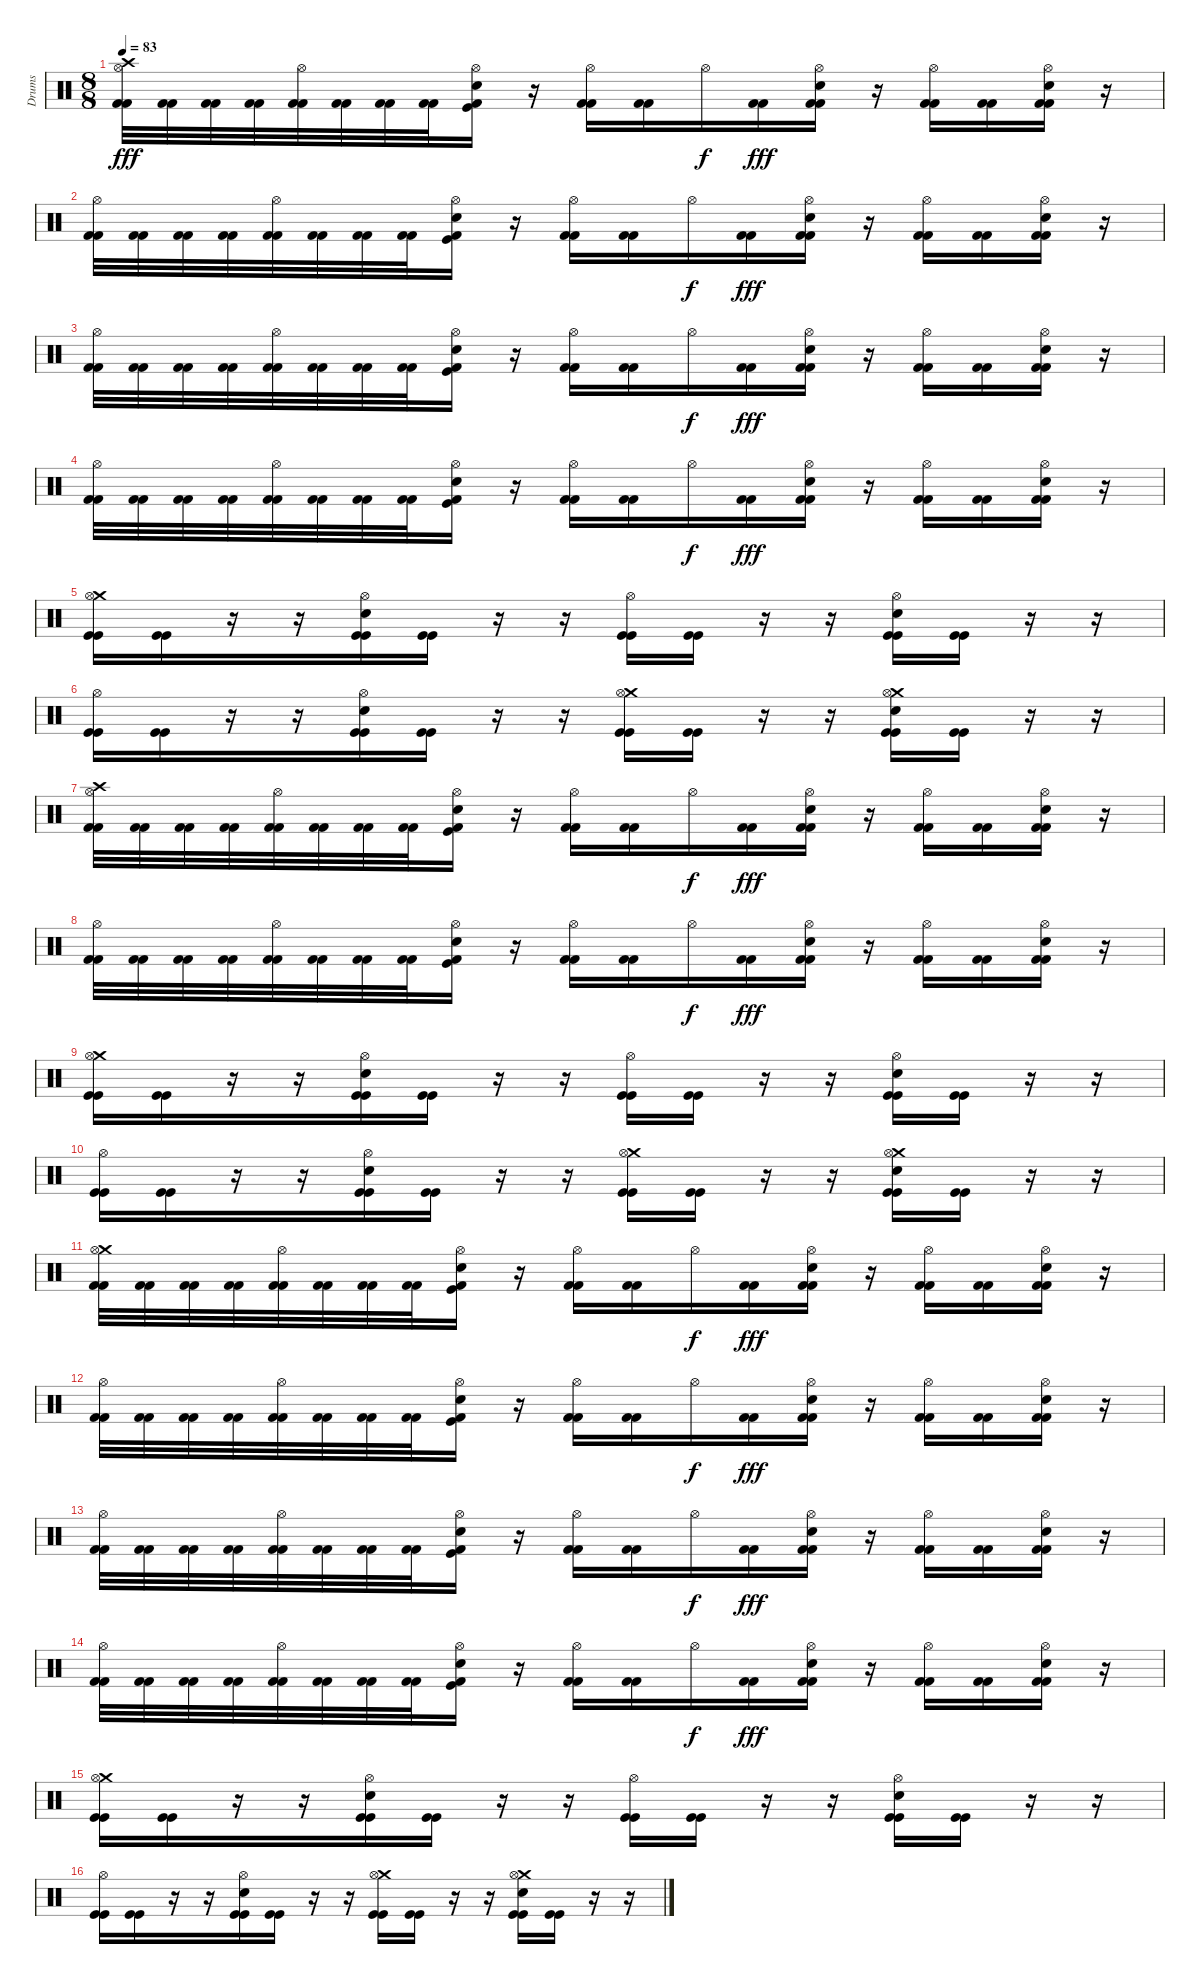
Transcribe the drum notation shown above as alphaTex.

\track ("Drums" "Drums") {instrument percussion}
\staff {score}
\articulation defaults
\ts (8 8)
\tempo 83
\clef neutral
\ks c
("Kick (hit) 2" "Crash high (hit)" "Hi-Hat (open)" "Kick (hit) 2").32{dy fff} ("Kick (hit) 2" "Kick (hit) 2").32 ("Kick (hit) 2" "Kick (hit) 2").32 ("Kick (hit) 2" "Kick (hit) 2").32 ("Kick (hit) 2" "Hi-Hat (open)" "Kick (hit) 2").32 ("Kick (hit) 2" "Kick (hit) 2").32 ("Kick (hit) 2" "Kick (hit) 2").32 ("Kick (hit) 2" "Kick (hit) 2").32 ("Kick (hit) 2" "Hi-Hat (open)" "Snare (hit) 2" "Kick (hit)").16 r.16 ("Kick (hit) 2" "Hi-Hat (open)" "Kick (hit) 2").16 ("Kick (hit) 2" "Kick (hit) 2").16 "Hi-Hat (open)".16{dy f} ("Kick (hit) 2" "Kick (hit) 2").16{dy fff} ("Kick (hit) 2" "Snare (hit) 2" "Hi-Hat (open)" "Kick (hit) 2").16 r.16 ("Kick (hit) 2" "Hi-Hat (open)" "Kick (hit) 2").16 ("Kick (hit) 2" "Kick (hit) 2").16 ("Kick (hit) 2" "Snare (hit) 2" "Hi-Hat (open)" "Kick (hit) 2").16 r.16 |
("Kick (hit) 2" "Hi-Hat (open)" "Kick (hit) 2").32 ("Kick (hit) 2" "Kick (hit) 2").32 ("Kick (hit) 2" "Kick (hit) 2").32 ("Kick (hit) 2" "Kick (hit) 2").32 ("Kick (hit) 2" "Hi-Hat (open)" "Kick (hit) 2").32 ("Kick (hit) 2" "Kick (hit) 2").32 ("Kick (hit) 2" "Kick (hit) 2").32 ("Kick (hit) 2" "Kick (hit) 2").32 ("Kick (hit) 2" "Hi-Hat (open)" "Snare (hit) 2" "Kick (hit)").16 r.16 ("Kick (hit) 2" "Hi-Hat (open)" "Kick (hit) 2").16 ("Kick (hit) 2" "Kick (hit) 2").16 "Hi-Hat (open)".16{dy f} ("Kick (hit) 2" "Kick (hit) 2").16{dy fff} ("Kick (hit) 2" "Snare (hit) 2" "Hi-Hat (open)" "Kick (hit) 2").16 r.16 ("Kick (hit) 2" "Hi-Hat (open)" "Kick (hit) 2").16 ("Kick (hit) 2" "Kick (hit) 2").16 ("Kick (hit) 2" "Snare (hit) 2" "Hi-Hat (open)" "Kick (hit) 2").16 r.16 |
("Kick (hit) 2" "Hi-Hat (open)" "Kick (hit) 2").32 ("Kick (hit) 2" "Kick (hit) 2").32 ("Kick (hit) 2" "Kick (hit) 2").32 ("Kick (hit) 2" "Kick (hit) 2").32 ("Kick (hit) 2" "Hi-Hat (open)" "Kick (hit) 2").32 ("Kick (hit) 2" "Kick (hit) 2").32 ("Kick (hit) 2" "Kick (hit) 2").32 ("Kick (hit) 2" "Kick (hit) 2").32 ("Kick (hit) 2" "Hi-Hat (open)" "Snare (hit) 2" "Kick (hit)").16 r.16 ("Kick (hit) 2" "Hi-Hat (open)" "Kick (hit) 2").16 ("Kick (hit) 2" "Kick (hit) 2").16 "Hi-Hat (open)".16{dy f} ("Kick (hit) 2" "Kick (hit) 2").16{dy fff} ("Kick (hit) 2" "Snare (hit) 2" "Hi-Hat (open)" "Kick (hit) 2").16 r.16 ("Kick (hit) 2" "Hi-Hat (open)" "Kick (hit) 2").16 ("Kick (hit) 2" "Kick (hit) 2").16 ("Kick (hit) 2" "Snare (hit) 2" "Hi-Hat (open)" "Kick (hit) 2").16 r.16 |
("Kick (hit) 2" "Hi-Hat (open)" "Kick (hit) 2").32 ("Kick (hit) 2" "Kick (hit) 2").32 ("Kick (hit) 2" "Kick (hit) 2").32 ("Kick (hit) 2" "Kick (hit) 2").32 ("Kick (hit) 2" "Hi-Hat (open)" "Kick (hit) 2").32 ("Kick (hit) 2" "Kick (hit) 2").32 ("Kick (hit) 2" "Kick (hit) 2").32 ("Kick (hit) 2" "Kick (hit) 2").32 ("Kick (hit) 2" "Hi-Hat (open)" "Snare (hit) 2" "Kick (hit)").16 r.16 ("Kick (hit) 2" "Hi-Hat (open)" "Kick (hit) 2").16 ("Kick (hit) 2" "Kick (hit) 2").16 "Hi-Hat (open)".16{dy f} ("Kick (hit) 2" "Kick (hit) 2").16{dy fff} ("Kick (hit) 2" "Snare (hit) 2" "Hi-Hat (open)" "Kick (hit) 2").16 r.16 ("Kick (hit) 2" "Hi-Hat (open)" "Kick (hit) 2").16 ("Kick (hit) 2" "Kick (hit) 2").16 ("Kick (hit) 2" "Snare (hit) 2" "Hi-Hat (open)" "Kick (hit) 2").16 r.16 |
("Kick (hit)" "Crash medium (hit)" "Hi-Hat (open)" "Kick (hit)").16 ("Kick (hit)" "Kick (hit)").16 r.16 r.16 ("Kick (hit)" "Snare (hit) 2" "Hi-Hat (open)" "Kick (hit)").16 ("Kick (hit)" "Kick (hit)").16 r.16 r.16 ("Kick (hit)" "Hi-Hat (open)" "Kick (hit)").16 ("Kick (hit)" "Kick (hit)").16 r.16 r.16 ("Kick (hit)" "Snare (hit) 2" "Hi-Hat (open)" "Kick (hit)").16 ("Kick (hit)" "Kick (hit)").16 r.16 r.16 |
("Kick (hit)" "Hi-Hat (open)" "Kick (hit)").16 ("Kick (hit)" "Kick (hit)").16 r.16 r.16 ("Kick (hit)" "Snare (hit) 2" "Hi-Hat (open)" "Kick (hit)").16 ("Kick (hit)" "Kick (hit)").16 r.16 r.16 ("Kick (hit)" "Crash medium (hit)" "Hi-Hat (open)" "Kick (hit)").16 ("Kick (hit)" "Kick (hit)").16 r.16 r.16 ("Kick (hit)" "Crash medium (hit)" "Snare (hit) 2" "Hi-Hat (open)" "Kick (hit)").16 ("Kick (hit)" "Kick (hit)").16 r.16 r.16 |
("Kick (hit) 2" "Crash high (hit)" "Hi-Hat (open)" "Kick (hit) 2").32 ("Kick (hit) 2" "Kick (hit) 2").32 ("Kick (hit) 2" "Kick (hit) 2").32 ("Kick (hit) 2" "Kick (hit) 2").32 ("Kick (hit) 2" "Hi-Hat (open)" "Kick (hit) 2").32 ("Kick (hit) 2" "Kick (hit) 2").32 ("Kick (hit) 2" "Kick (hit) 2").32 ("Kick (hit) 2" "Kick (hit) 2").32 ("Kick (hit) 2" "Hi-Hat (open)" "Snare (hit) 2" "Kick (hit)").16 r.16 ("Kick (hit) 2" "Hi-Hat (open)" "Kick (hit) 2").16 ("Kick (hit) 2" "Kick (hit) 2").16 "Hi-Hat (open)".16{dy f} ("Kick (hit) 2" "Kick (hit) 2").16{dy fff} ("Kick (hit) 2" "Snare (hit) 2" "Hi-Hat (open)" "Kick (hit) 2").16 r.16 ("Kick (hit) 2" "Hi-Hat (open)" "Kick (hit) 2").16 ("Kick (hit) 2" "Kick (hit) 2").16 ("Kick (hit) 2" "Snare (hit) 2" "Hi-Hat (open)" "Kick (hit) 2").16 r.16 |
("Kick (hit) 2" "Hi-Hat (open)" "Kick (hit) 2").32 ("Kick (hit) 2" "Kick (hit) 2").32 ("Kick (hit) 2" "Kick (hit) 2").32 ("Kick (hit) 2" "Kick (hit) 2").32 ("Kick (hit) 2" "Hi-Hat (open)" "Kick (hit) 2").32 ("Kick (hit) 2" "Kick (hit) 2").32 ("Kick (hit) 2" "Kick (hit) 2").32 ("Kick (hit) 2" "Kick (hit) 2").32 ("Kick (hit) 2" "Hi-Hat (open)" "Snare (hit) 2" "Kick (hit)").16 r.16 ("Kick (hit) 2" "Hi-Hat (open)" "Kick (hit) 2").16 ("Kick (hit) 2" "Kick (hit) 2").16 "Hi-Hat (open)".16{dy f} ("Kick (hit) 2" "Kick (hit) 2").16{dy fff} ("Kick (hit) 2" "Snare (hit) 2" "Hi-Hat (open)" "Kick (hit) 2").16 r.16 ("Kick (hit) 2" "Hi-Hat (open)" "Kick (hit) 2").16 ("Kick (hit) 2" "Kick (hit) 2").16 ("Kick (hit) 2" "Snare (hit) 2" "Hi-Hat (open)" "Kick (hit) 2").16 r.16 |
("Kick (hit)" "Crash medium (hit)" "Hi-Hat (open)" "Kick (hit)").16 ("Kick (hit)" "Kick (hit)").16 r.16 r.16 ("Kick (hit)" "Snare (hit) 2" "Hi-Hat (open)" "Kick (hit)").16 ("Kick (hit)" "Kick (hit)").16 r.16 r.16 ("Kick (hit)" "Hi-Hat (open)" "Kick (hit)").16 ("Kick (hit)" "Kick (hit)").16 r.16 r.16 ("Kick (hit)" "Snare (hit) 2" "Hi-Hat (open)" "Kick (hit)").16 ("Kick (hit)" "Kick (hit)").16 r.16 r.16 |
("Kick (hit)" "Hi-Hat (open)" "Kick (hit)").16 ("Kick (hit)" "Kick (hit)").16 r.16 r.16 ("Kick (hit)" "Snare (hit) 2" "Hi-Hat (open)" "Kick (hit)").16 ("Kick (hit)" "Kick (hit)").16 r.16 r.16 ("Kick (hit)" "Crash medium (hit)" "Hi-Hat (open)" "Kick (hit)").16 ("Kick (hit)" "Kick (hit)").16 r.16 r.16 ("Kick (hit)" "Crash medium (hit)" "Snare (hit) 2" "Hi-Hat (open)" "Kick (hit)").16 ("Kick (hit)" "Kick (hit)").16 r.16 r.16 |
("Kick (hit) 2" "Crash medium (hit)" "Hi-Hat (open)" "Kick (hit) 2").32 ("Kick (hit) 2" "Kick (hit) 2").32 ("Kick (hit) 2" "Kick (hit) 2").32 ("Kick (hit) 2" "Kick (hit) 2").32 ("Kick (hit) 2" "Hi-Hat (open)" "Kick (hit) 2").32 ("Kick (hit) 2" "Kick (hit) 2").32 ("Kick (hit) 2" "Kick (hit) 2").32 ("Kick (hit) 2" "Kick (hit) 2").32 ("Kick (hit) 2" "Hi-Hat (open)" "Snare (hit) 2" "Kick (hit)").16 r.16 ("Kick (hit) 2" "Hi-Hat (open)" "Kick (hit) 2").16 ("Kick (hit) 2" "Kick (hit) 2").16 "Hi-Hat (open)".16{dy f} ("Kick (hit) 2" "Kick (hit) 2").16{dy fff} ("Kick (hit) 2" "Snare (hit) 2" "Hi-Hat (open)" "Kick (hit) 2").16 r.16 ("Kick (hit) 2" "Hi-Hat (open)" "Kick (hit) 2").16 ("Kick (hit) 2" "Kick (hit) 2").16 ("Kick (hit) 2" "Snare (hit) 2" "Hi-Hat (open)" "Kick (hit) 2").16 r.16 |
("Kick (hit) 2" "Hi-Hat (open)" "Kick (hit) 2").32 ("Kick (hit) 2" "Kick (hit) 2").32 ("Kick (hit) 2" "Kick (hit) 2").32 ("Kick (hit) 2" "Kick (hit) 2").32 ("Kick (hit) 2" "Hi-Hat (open)" "Kick (hit) 2").32 ("Kick (hit) 2" "Kick (hit) 2").32 ("Kick (hit) 2" "Kick (hit) 2").32 ("Kick (hit) 2" "Kick (hit) 2").32 ("Kick (hit) 2" "Hi-Hat (open)" "Snare (hit) 2" "Kick (hit)").16 r.16 ("Kick (hit) 2" "Hi-Hat (open)" "Kick (hit) 2").16 ("Kick (hit) 2" "Kick (hit) 2").16 "Hi-Hat (open)".16{dy f} ("Kick (hit) 2" "Kick (hit) 2").16{dy fff} ("Kick (hit) 2" "Snare (hit) 2" "Hi-Hat (open)" "Kick (hit) 2").16 r.16 ("Kick (hit) 2" "Hi-Hat (open)" "Kick (hit) 2").16 ("Kick (hit) 2" "Kick (hit) 2").16 ("Kick (hit) 2" "Snare (hit) 2" "Hi-Hat (open)" "Kick (hit) 2").16 r.16 |
("Kick (hit) 2" "Hi-Hat (open)" "Kick (hit) 2").32 ("Kick (hit) 2" "Kick (hit) 2").32 ("Kick (hit) 2" "Kick (hit) 2").32 ("Kick (hit) 2" "Kick (hit) 2").32 ("Kick (hit) 2" "Hi-Hat (open)" "Kick (hit) 2").32 ("Kick (hit) 2" "Kick (hit) 2").32 ("Kick (hit) 2" "Kick (hit) 2").32 ("Kick (hit) 2" "Kick (hit) 2").32 ("Kick (hit) 2" "Hi-Hat (open)" "Snare (hit) 2" "Kick (hit)").16 r.16 ("Kick (hit) 2" "Hi-Hat (open)" "Kick (hit) 2").16 ("Kick (hit) 2" "Kick (hit) 2").16 "Hi-Hat (open)".16{dy f} ("Kick (hit) 2" "Kick (hit) 2").16{dy fff} ("Kick (hit) 2" "Snare (hit) 2" "Hi-Hat (open)" "Kick (hit) 2").16 r.16 ("Kick (hit) 2" "Hi-Hat (open)" "Kick (hit) 2").16 ("Kick (hit) 2" "Kick (hit) 2").16 ("Kick (hit) 2" "Snare (hit) 2" "Hi-Hat (open)" "Kick (hit) 2").16 r.16 |
("Kick (hit) 2" "Hi-Hat (open)" "Kick (hit) 2").32 ("Kick (hit) 2" "Kick (hit) 2").32 ("Kick (hit) 2" "Kick (hit) 2").32 ("Kick (hit) 2" "Kick (hit) 2").32 ("Kick (hit) 2" "Hi-Hat (open)" "Kick (hit) 2").32 ("Kick (hit) 2" "Kick (hit) 2").32 ("Kick (hit) 2" "Kick (hit) 2").32 ("Kick (hit) 2" "Kick (hit) 2").32 ("Kick (hit) 2" "Hi-Hat (open)" "Snare (hit) 2" "Kick (hit)").16 r.16 ("Kick (hit) 2" "Hi-Hat (open)" "Kick (hit) 2").16 ("Kick (hit) 2" "Kick (hit) 2").16 "Hi-Hat (open)".16{dy f} ("Kick (hit) 2" "Kick (hit) 2").16{dy fff} ("Kick (hit) 2" "Snare (hit) 2" "Hi-Hat (open)" "Kick (hit) 2").16 r.16 ("Kick (hit) 2" "Hi-Hat (open)" "Kick (hit) 2").16 ("Kick (hit) 2" "Kick (hit) 2").16 ("Kick (hit) 2" "Snare (hit) 2" "Hi-Hat (open)" "Kick (hit) 2").16 r.16 |
("Kick (hit)" "Crash medium (hit)" "Hi-Hat (open)" "Kick (hit)").16 ("Kick (hit)" "Kick (hit)").16 r.16 r.16 ("Kick (hit)" "Snare (hit) 2" "Hi-Hat (open)" "Kick (hit)").16 ("Kick (hit)" "Kick (hit)").16 r.16 r.16 ("Kick (hit)" "Hi-Hat (open)" "Kick (hit)").16 ("Kick (hit)" "Kick (hit)").16 r.16 r.16 ("Kick (hit)" "Snare (hit) 2" "Hi-Hat (open)" "Kick (hit)").16 ("Kick (hit)" "Kick (hit)").16 r.16 r.16 |
("Kick (hit)" "Hi-Hat (open)" "Kick (hit)").16 ("Kick (hit)" "Kick (hit)").16 r.16 r.16 ("Kick (hit)" "Snare (hit) 2" "Hi-Hat (open)" "Kick (hit)").16 ("Kick (hit)" "Kick (hit)").16 r.16 r.16 ("Kick (hit)" "Crash medium (hit)" "Hi-Hat (open)" "Kick (hit)").16 ("Kick (hit)" "Kick (hit)").16 r.16 r.16 ("Kick (hit)" "Crash medium (hit)" "Snare (hit) 2" "Hi-Hat (open)" "Kick (hit)").16 ("Kick (hit)" "Kick (hit)").16 r.16 r.16
